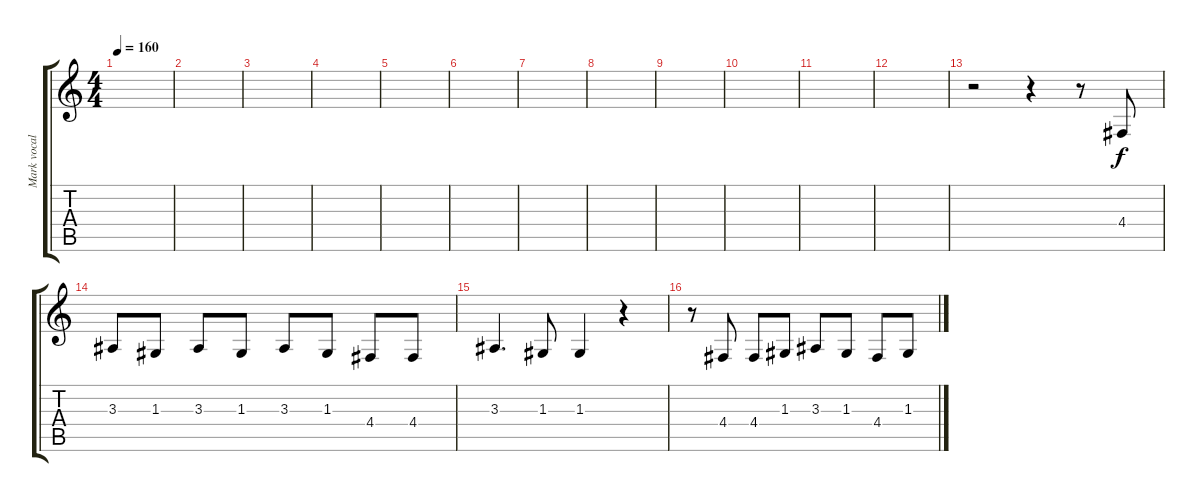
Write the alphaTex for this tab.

\track ("Mark vocals" "Mark vocal") {instrument lead8bassandlead}
\staff {score tabs}
\tuning (E4 B3 G3 D3 A2 E2) {hide}
\ts (4 4)
\tempo 160
\clef g2
\ks c
|
|
|
|
|
|
|
|
|
|
|
|
r.2 r.4 r.8 4.4.8 |
3.3.8 1.3.8 3.3.8 1.3.8 3.3.8 1.3.8 4.4.8 4.4.8 |
3.3.4{d} 1.3.8 1.3.4 r.4 |
r.8 4.4.8 4.4.8 1.3.8 3.3.8 1.3.8 4.4.8 1.3.8
